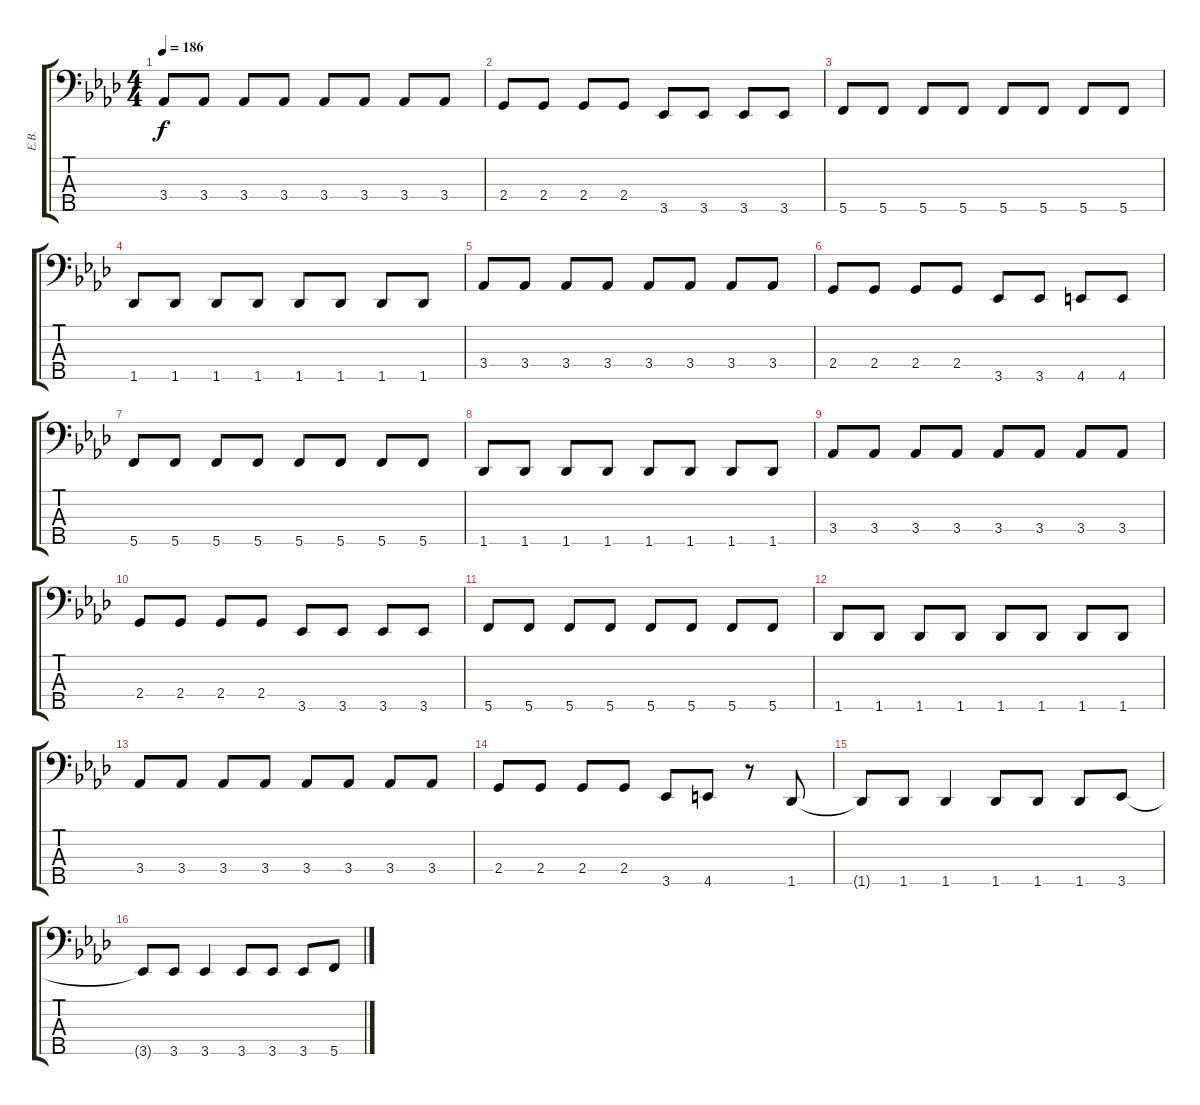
\track ("E.B." "E.B.") {instrument electricbassfinger}
\staff {score tabs}
\tuning (Ab2 Eb2 Bb1 F1 C1) {hide}
\ts (4 4)
\tempo 186
\clef f4
\ks ab
3.4.8{dy f} 3.4.8 3.4.8 3.4.8 3.4.8 3.4.8 3.4.8 3.4.8 |
2.4.8 2.4.8 2.4.8 2.4.8 3.5.8 3.5.8 3.5.8 3.5.8 |
5.5.8 5.5.8 5.5.8 5.5.8 5.5.8 5.5.8 5.5.8 5.5.8 |
1.5.8 1.5.8 1.5.8 1.5.8 1.5.8 1.5.8 1.5.8 1.5.8 |
3.4.8 3.4.8 3.4.8 3.4.8 3.4.8 3.4.8 3.4.8 3.4.8 |
2.4.8 2.4.8 2.4.8 2.4.8 3.5.8 3.5.8 4.5.8 4.5.8 |
5.5.8 5.5.8 5.5.8 5.5.8 5.5.8 5.5.8 5.5.8 5.5.8 |
1.5.8 1.5.8 1.5.8 1.5.8 1.5.8 1.5.8 1.5.8 1.5.8 |
3.4.8 3.4.8 3.4.8 3.4.8 3.4.8 3.4.8 3.4.8 3.4.8 |
2.4.8 2.4.8 2.4.8 2.4.8 3.5.8 3.5.8 3.5.8 3.5.8 |
5.5.8 5.5.8 5.5.8 5.5.8 5.5.8 5.5.8 5.5.8 5.5.8 |
1.5.8 1.5.8 1.5.8 1.5.8 1.5.8 1.5.8 1.5.8 1.5.8 |
3.4.8 3.4.8 3.4.8 3.4.8 3.4.8 3.4.8 3.4.8 3.4.8 |
2.4.8 2.4.8 2.4.8 2.4.8 3.5.8 4.5.8 r.8 1.5.8 |
1.5{t}.8 1.5.8 1.5.4 1.5.8 1.5.8 1.5.8 3.5.8 |
3.5{t}.8 3.5.8 3.5.4 3.5.8 3.5.8 3.5.8 5.5.8
